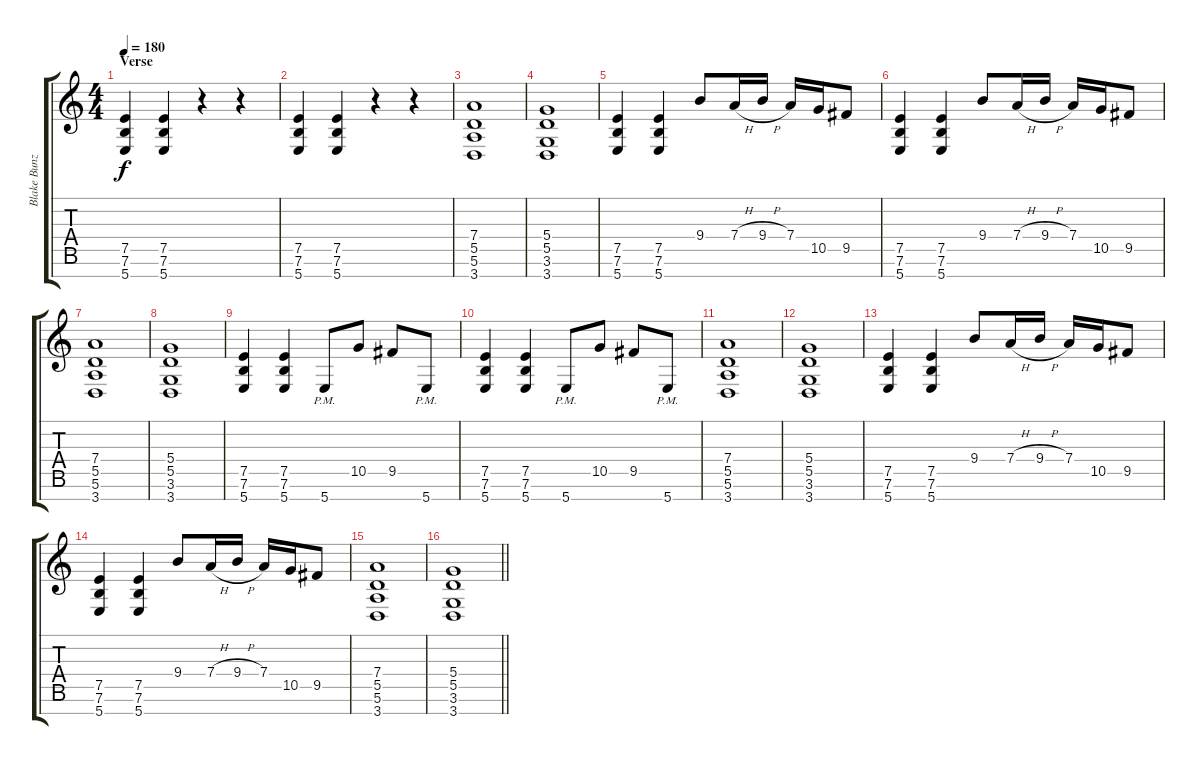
\track ("Blake Bunzel (Rhythm Guitar)" "Blake Bunz") {instrument distortionguitar}
\staff {score tabs}
\tuning (E4 B3 G3 D3 A2 E2 B1) {hide}
\ts (4 4)
\section ("" "Verse")
\tempo 180
\clef g2
\ks c
(7.5 7.6 5.7).4{dy f} (7.5 7.6 5.7).4 r.4 r.4 |
(7.5 7.6 5.7).4 (7.5 7.6 5.7).4 r.4 r.4 |
(7.4 5.5 5.6 3.7).1 |
(5.4 5.5 3.6 3.7).1 |
(7.5 7.6 5.7).4 (7.5 7.6 5.7).4 9.4.8 7.4{h}.16 9.4{h}.16 7.4.16 10.5.16 9.5.8 |
(7.5 7.6 5.7).4 (7.5 7.6 5.7).4 9.4.8 7.4{h}.16 9.4{h}.16 7.4.16 10.5.16 9.5.8 |
(7.4 5.5 5.6 3.7).1 |
(5.4 5.5 3.6 3.7).1 |
(7.5 7.6 5.7).4 (7.5 7.6 5.7).4 5.7{pm}.8 10.5.8 9.5.8 5.7{pm}.8 |
(7.5 7.6 5.7).4 (7.5 7.6 5.7).4 5.7{pm}.8 10.5.8 9.5.8 5.7{pm}.8 |
(7.4 5.5 5.6 3.7).1 |
(5.4 5.5 3.6 3.7).1 |
(7.5 7.6 5.7).4 (7.5 7.6 5.7).4 9.4.8 7.4{h}.16 9.4{h}.16 7.4.16 10.5.16 9.5.8 |
(7.5 7.6 5.7).4 (7.5 7.6 5.7).4 9.4.8 7.4{h}.16 9.4{h}.16 7.4.16 10.5.16 9.5.8 |
(7.4 5.5 5.6 3.7).1 |
\barLineRight lightlight
(5.4 5.5 3.6 3.7).1
